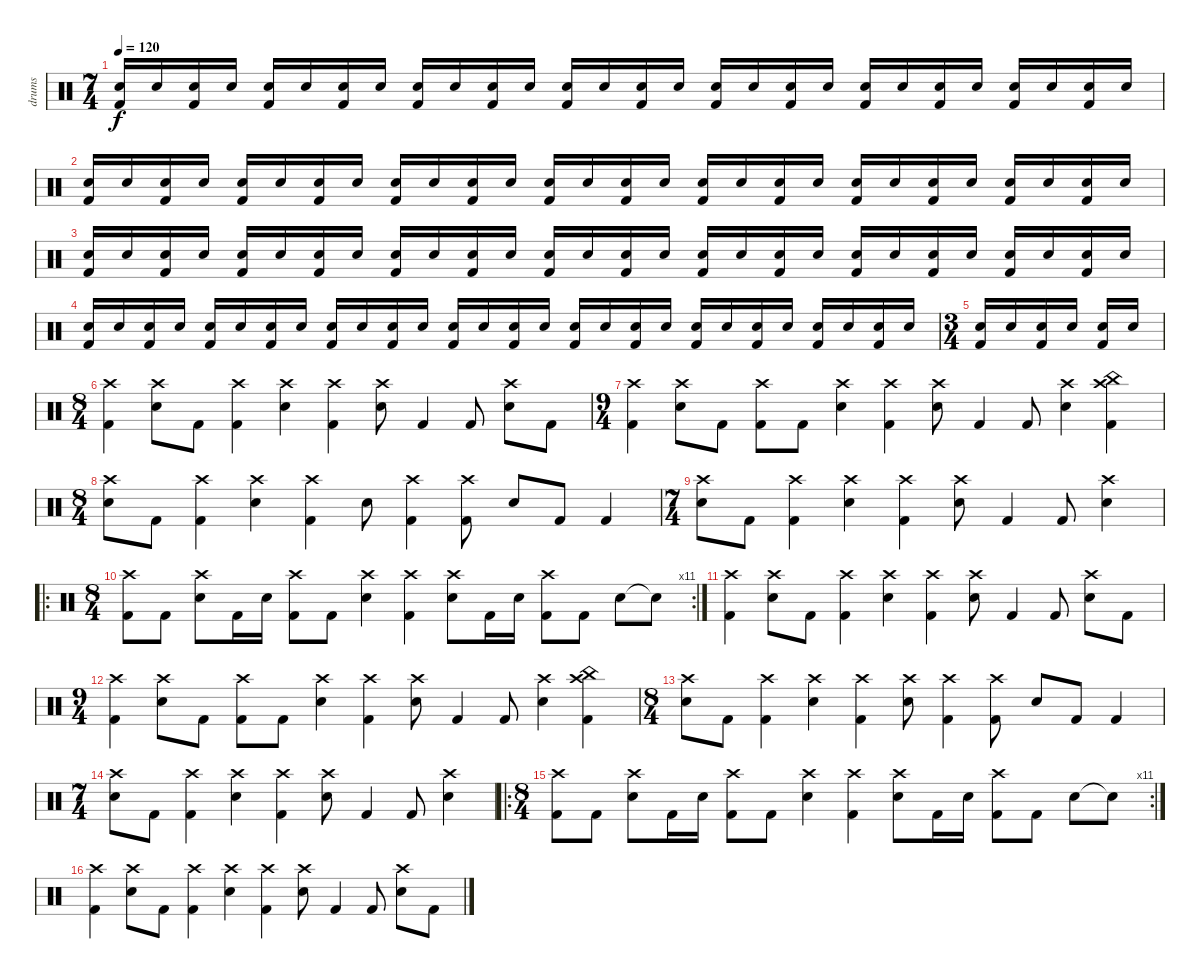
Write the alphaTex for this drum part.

\track ("drums" "drums") {instrument percussion}
\staff {score}
\articulation defaults
\ts (7 4)
\tempo 120
\clef neutral
\ks c
("Snare (hit) 2" "Kick (hit) 2").16{dy f} "Snare (hit) 2".16 ("Snare (hit) 2" "Kick (hit) 2").16 "Snare (hit) 2".16 ("Snare (hit) 2" "Kick (hit) 2").16 "Snare (hit) 2".16 ("Snare (hit) 2" "Kick (hit) 2").16 "Snare (hit) 2".16 ("Snare (hit) 2" "Kick (hit) 2").16 "Snare (hit) 2".16 ("Snare (hit) 2" "Kick (hit) 2").16 "Snare (hit) 2".16 ("Snare (hit) 2" "Kick (hit) 2").16 "Snare (hit) 2".16 ("Snare (hit) 2" "Kick (hit) 2").16 "Snare (hit) 2".16 ("Snare (hit) 2" "Kick (hit) 2").16 "Snare (hit) 2".16 ("Snare (hit) 2" "Kick (hit) 2").16 "Snare (hit) 2".16 ("Snare (hit) 2" "Kick (hit) 2").16 "Snare (hit) 2".16 ("Snare (hit) 2" "Kick (hit) 2").16 "Snare (hit) 2".16 ("Snare (hit) 2" "Kick (hit) 2").16 "Snare (hit) 2".16 ("Snare (hit) 2" "Kick (hit) 2").16 "Snare (hit) 2".16 |
("Snare (hit) 2" "Kick (hit) 2").16 "Snare (hit) 2".16 ("Snare (hit) 2" "Kick (hit) 2").16 "Snare (hit) 2".16 ("Snare (hit) 2" "Kick (hit) 2").16 "Snare (hit) 2".16 ("Snare (hit) 2" "Kick (hit) 2").16 "Snare (hit) 2".16 ("Snare (hit) 2" "Kick (hit) 2").16 "Snare (hit) 2".16 ("Snare (hit) 2" "Kick (hit) 2").16 "Snare (hit) 2".16 ("Snare (hit) 2" "Kick (hit) 2").16 "Snare (hit) 2".16 ("Snare (hit) 2" "Kick (hit) 2").16 "Snare (hit) 2".16 ("Snare (hit) 2" "Kick (hit) 2").16 "Snare (hit) 2".16 ("Snare (hit) 2" "Kick (hit) 2").16 "Snare (hit) 2".16 ("Snare (hit) 2" "Kick (hit) 2").16 "Snare (hit) 2".16 ("Snare (hit) 2" "Kick (hit) 2").16 "Snare (hit) 2".16 ("Snare (hit) 2" "Kick (hit) 2").16 "Snare (hit) 2".16 ("Snare (hit) 2" "Kick (hit) 2").16 "Snare (hit) 2".16 |
("Snare (hit) 2" "Kick (hit) 2").16 "Snare (hit) 2".16 ("Snare (hit) 2" "Kick (hit) 2").16 "Snare (hit) 2".16 ("Snare (hit) 2" "Kick (hit) 2").16 "Snare (hit) 2".16 ("Snare (hit) 2" "Kick (hit) 2").16 "Snare (hit) 2".16 ("Snare (hit) 2" "Kick (hit) 2").16 "Snare (hit) 2".16 ("Snare (hit) 2" "Kick (hit) 2").16 "Snare (hit) 2".16 ("Snare (hit) 2" "Kick (hit) 2").16 "Snare (hit) 2".16 ("Snare (hit) 2" "Kick (hit) 2").16 "Snare (hit) 2".16 ("Snare (hit) 2" "Kick (hit) 2").16 "Snare (hit) 2".16 ("Snare (hit) 2" "Kick (hit) 2").16 "Snare (hit) 2".16 ("Snare (hit) 2" "Kick (hit) 2").16 "Snare (hit) 2".16 ("Snare (hit) 2" "Kick (hit) 2").16 "Snare (hit) 2".16 ("Snare (hit) 2" "Kick (hit) 2").16 "Snare (hit) 2".16 ("Snare (hit) 2" "Kick (hit) 2").16 "Snare (hit) 2".16 |
("Snare (hit) 2" "Kick (hit) 2").16 "Snare (hit) 2".16 ("Snare (hit) 2" "Kick (hit) 2").16 "Snare (hit) 2".16 ("Snare (hit) 2" "Kick (hit) 2").16 "Snare (hit) 2".16 ("Snare (hit) 2" "Kick (hit) 2").16 "Snare (hit) 2".16 ("Snare (hit) 2" "Kick (hit) 2").16 "Snare (hit) 2".16 ("Snare (hit) 2" "Kick (hit) 2").16 "Snare (hit) 2".16 ("Snare (hit) 2" "Kick (hit) 2").16 "Snare (hit) 2".16 ("Snare (hit) 2" "Kick (hit) 2").16 "Snare (hit) 2".16 ("Snare (hit) 2" "Kick (hit) 2").16 "Snare (hit) 2".16 ("Snare (hit) 2" "Kick (hit) 2").16 "Snare (hit) 2".16 ("Snare (hit) 2" "Kick (hit) 2").16 "Snare (hit) 2".16 ("Snare (hit) 2" "Kick (hit) 2").16 "Snare (hit) 2".16 ("Snare (hit) 2" "Kick (hit) 2").16 "Snare (hit) 2".16 ("Snare (hit) 2" "Kick (hit) 2").16 "Snare (hit) 2".16 |
\ts (3 4)
("Snare (hit) 2" "Kick (hit) 2").16 "Snare (hit) 2".16 ("Snare (hit) 2" "Kick (hit) 2").16 "Snare (hit) 2".16 ("Snare (hit) 2" "Kick (hit) 2").16 "Snare (hit) 2".16 |
\ts (8 4)
("Crash high (hit)" "Kick (hit) 2").4 ("Crash high (hit)" "Snare (hit) 2").8 "Kick (hit) 2".8 ("Crash high (hit)" "Kick (hit) 2").4 ("Crash high (hit)" "Snare (hit) 2").4 ("Kick (hit) 2" "Crash high (hit)").4 ("Snare (hit) 2" "Crash high (hit)").8 "Kick (hit) 2".4 "Kick (hit) 2".8 ("Snare (hit) 2" "Crash high (hit)").8 "Kick (hit) 2".8 |
\ts (9 4)
("Crash high (hit)" "Kick (hit) 2").4 ("Crash high (hit)" "Snare (hit) 2").8 "Kick (hit) 2".8 ("Crash high (hit)" "Kick (hit) 2").8 "Kick (hit) 2".8 ("Snare (hit) 2" "Crash high (hit)").4 ("Kick (hit) 2" "Crash high (hit)").4 ("Snare (hit) 2" "Crash high (hit)").8 "Kick (hit) 2".4 "Kick (hit) 2".8 ("Snare (hit) 2" "Crash high (hit)").4 ("Kick (hit) 2" "Crash high (hit)" "China (hit)").4 |
\ts (8 4)
("Crash high (hit)" "Snare (hit) 2").8 "Kick (hit) 2".8 ("Kick (hit) 2" "Crash high (hit)").4 ("Crash high (hit)" "Snare (hit) 2").4 ("Crash high (hit)" "Kick (hit) 2").4 "Snare (hit) 2".8 ("Kick (hit) 2" "Crash high (hit)").4 ("Kick (hit) 2" "Crash high (hit)").8 "Snare (hit) 2".8 "Kick (hit) 2".8 "Kick (hit) 2".4 |
\ts (7 4)
("Crash high (hit)" "Snare (hit) 2").8 "Kick (hit) 2".8 ("Kick (hit) 2" "Crash high (hit)").4 ("Crash high (hit)" "Snare (hit) 2").4 ("Crash high (hit)" "Kick (hit) 2").4 ("Snare (hit) 2" "Crash high (hit)").8 "Kick (hit) 2".4 "Kick (hit) 2".8 ("Snare (hit) 2" "Crash high (hit)").4 |
\ro
\rc 11
\ts (8 4)
("Kick (hit) 2" "Crash high (hit)").8 "Kick (hit) 2".8 ("Snare (hit) 2" "Crash high (hit)").8 "Kick (hit) 2".16 "Snare (hit) 2".16 ("Kick (hit) 2" "Crash high (hit)").8 "Kick (hit) 2".8 ("Snare (hit) 2" "Crash high (hit)").4 ("Kick (hit) 2" "Crash high (hit)").4 ("Snare (hit) 2" "Crash high (hit)").8 "Kick (hit) 2".16 "Snare (hit) 2".16 ("Kick (hit) 2" "Crash high (hit)").8 "Kick (hit) 2".8 "Snare (hit) 2".8 "Snare (hit)"{t}.8 |
("Crash high (hit)" "Kick (hit) 2").4 ("Crash high (hit)" "Snare (hit) 2").8 "Kick (hit) 2".8 ("Crash high (hit)" "Kick (hit) 2").4 ("Crash high (hit)" "Snare (hit) 2").4 ("Kick (hit) 2" "Crash high (hit)").4 ("Snare (hit) 2" "Crash high (hit)").8 "Kick (hit) 2".4 "Kick (hit) 2".8 ("Snare (hit) 2" "Crash high (hit)").8 "Kick (hit) 2".8 |
\ts (9 4)
("Crash high (hit)" "Kick (hit) 2").4 ("Crash high (hit)" "Snare (hit) 2").8 "Kick (hit) 2".8 ("Crash high (hit)" "Kick (hit) 2").8 "Kick (hit) 2".8 ("Snare (hit) 2" "Crash high (hit)").4 ("Kick (hit) 2" "Crash high (hit)").4 ("Snare (hit) 2" "Crash high (hit)").8 "Kick (hit) 2".4 "Kick (hit) 2".8 ("Snare (hit) 2" "Crash high (hit)").4 ("Kick (hit) 2" "Crash high (hit)" "China (hit)").4 |
\ts (8 4)
("Crash high (hit)" "Snare (hit) 2").8 "Kick (hit) 2".8 ("Kick (hit) 2" "Crash high (hit)").4 ("Crash high (hit)" "Snare (hit) 2").4 ("Crash high (hit)" "Kick (hit) 2").4 ("Snare (hit) 2" "Crash high (hit)").8 ("Kick (hit) 2" "Crash high (hit)").4 ("Kick (hit) 2" "Crash high (hit)").8 "Snare (hit) 2".8 "Kick (hit) 2".8 "Kick (hit) 2".4 |
\ts (7 4)
("Crash high (hit)" "Snare (hit) 2").8 "Kick (hit) 2".8 ("Kick (hit) 2" "Crash high (hit)").4 ("Crash high (hit)" "Snare (hit) 2").4 ("Crash high (hit)" "Kick (hit) 2").4 ("Snare (hit) 2" "Crash high (hit)").8 "Kick (hit) 2".4 "Kick (hit) 2".8 ("Snare (hit) 2" "Crash high (hit)").4 |
\ro
\rc 11
\ts (8 4)
("Kick (hit) 2" "Crash high (hit)").8 "Kick (hit) 2".8 ("Snare (hit) 2" "Crash high (hit)").8 "Kick (hit) 2".16 "Snare (hit) 2".16 ("Kick (hit) 2" "Crash high (hit)").8 "Kick (hit) 2".8 ("Snare (hit) 2" "Crash high (hit)").4 ("Kick (hit) 2" "Crash high (hit)").4 ("Snare (hit) 2" "Crash high (hit)").8 "Kick (hit) 2".16 "Snare (hit) 2".16 ("Kick (hit) 2" "Crash high (hit)").8 "Kick (hit) 2".8 "Snare (hit) 2".8 "Snare (hit)"{t}.8 |
("Crash high (hit)" "Kick (hit) 2").4 ("Crash high (hit)" "Snare (hit) 2").8 "Kick (hit) 2".8 ("Crash high (hit)" "Kick (hit) 2").4 ("Crash high (hit)" "Snare (hit) 2").4 ("Kick (hit) 2" "Crash high (hit)").4 ("Snare (hit) 2" "Crash high (hit)").8 "Kick (hit) 2".4 "Kick (hit) 2".8 ("Snare (hit) 2" "Crash high (hit)").8 "Kick (hit) 2".8
